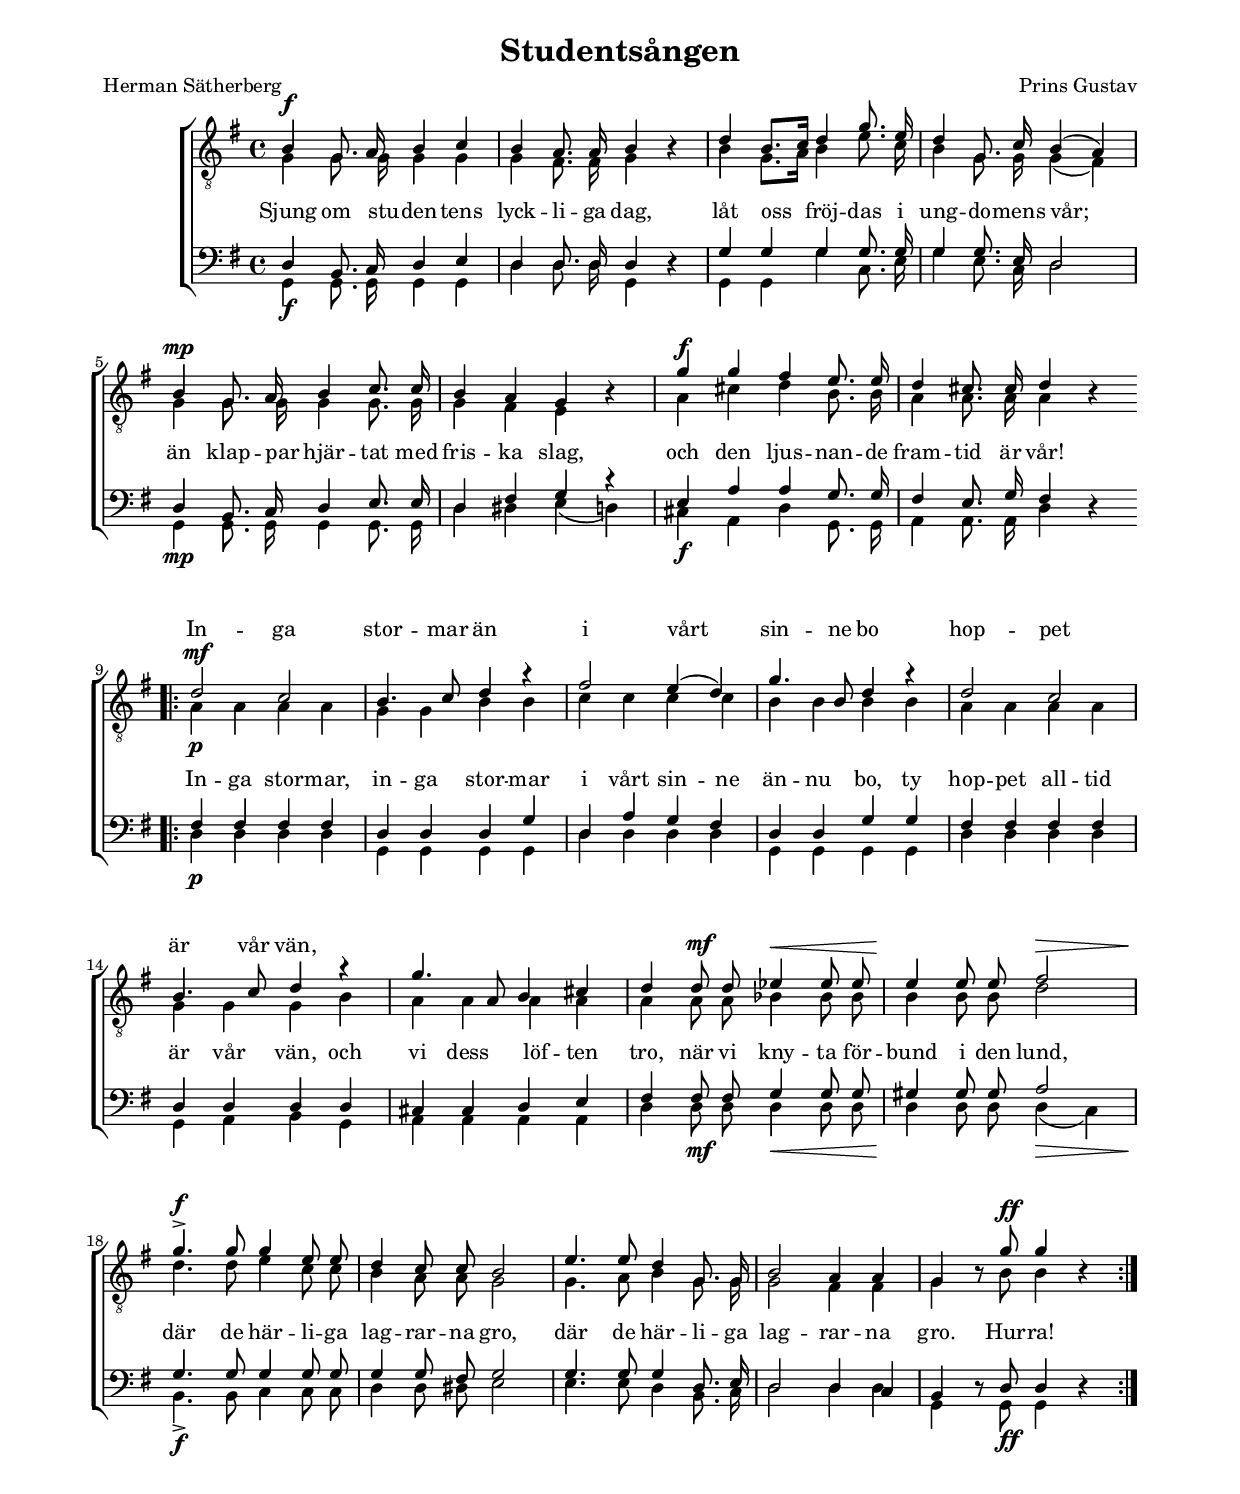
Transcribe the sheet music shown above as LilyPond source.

% LilyBin
\version "2.22.2"

\include "../../Include/midiVolume.ly"
\include "../../Include/copyright.ly"
\include "../../Include/customPaper.ly"

\bookOutputName "Studentsangen"
\pageHeader

\paper{
	page-count = #1
}

global = {
	\time 4/4
	\key g \major
}

dynamicsT = \relative c' {
	\override DynamicLineSpanner.staff-padding = #3

	s1\f  | s1 | s1   | s1 |
	s1\mp | s1 | s1\f | s1 |

	\bar ".|:"

	\repeat volta 2 {
		s1\mf | s1 | s1 | s1            |
		s1    | s1 | s1 | s4 s4\mf s2\< |	s2\! s2\> |
		s1\f | s1 | s1 | s1 | s4. s8\ff s2
		\bar ":|."
	}
}

dynamicsB = \relative c' {
	\override DynamicLineSpanner.staff-padding = #3

	s1\f  | s1 | s1   | s1 |
	s1\mp | s1 | s1\f | s1 |

	\bar ".|:"

	\repeat volta 2 {
		s1\p | s1 | s1 | s1            |
		s1    | s1 | s1 | s4 s4\mf s2\< |	s2\! s2\> |
		s1\f | s1 | s1 | s1 | s4. s8\ff s2
		\bar ":|."
	}
}


tOne = \relative c' {
	\autoBeamOff
	\override DynamicLineSpanner.staff-padding = #3

	b4 g8. a16 b4 c4 |
	b4 a8. a16 b4 s4 |
	d4 b8.[ c16] d4 g8. e16 |
	d4 g,8. c16 b4( a4) |

	b4 g8. a16 b4 c8. c16 |
	b4 a4 g4 s4 |
	g'4 g4 fis4 e8. e16 |
	d4 cis8. cis16 d4 s4 |

	\bar ".|:"

	\repeat volta 2 {
		d2\p c2 |
		b4. c8 d4 r4 |
		fis2 e4( d4) |
		g4. b,8 d4 r4 |

		d2 c2 |
		b4. c8 d4 r4 |
		g4. a,8 b4 cis4 |
		d4 d8 d8 es4 es8 es8 |
		e4 e8 e8 fis2 |

		g4.-> g8 g4 e8 e8 |
		d4 c8 c8 b2 |
		e4. e8 d4 g,8. g16 |
		b2 a4 a4 |
		g4 s8 g'8 g4 s4

		\bar ":|."
	}
}

tTwo = \relative c' {
	\autoBeamOff
	\override Voice.Rest #'staff-position = #0
	\override DynamicLineSpanner.staff-padding = #3

	g4 g8. g16 g4 g4 |
	g4 fis8. fis16 g4 r4 |
	b4 g8.[ a16] b4 e8. c16 |
	b4 g8. g16 g4( fis4) |

	g4 g8. g16 g4 g8. g16 |
	g4 fis4 e4 r4 |
	a4 cis4 d4 b8. b16 |
	a4 a8. a16 a4 r4 |

	\bar ".|:"

	\repeat volta 2 {
		a4 a4 a4 a4 |
		g4 g4 b4 b4 |
		c4 c4 c4 c4 |
		b4 b4 b4 b4 |

		a4 a4 a4 a4 |
		g4 g4 g4 b4 |
		a4 a4 a4 a4 |
		a4 a8 a8 bes4 bes8 bes8 |
		b4 b8 b8 d2 |

		d4. d8 e4 c8 c8 |
		b4 a8 a8 g2 |
		g4. a8 b4 g8. g16 |
		g2 fis4 fis4 |
		g4 r8 b8 b4 r4

		\bar ":|."
	}
}

bOne = \relative c {
	\autoBeamOff
	\override DynamicLineSpanner.staff-padding = #3

	d4 b8. c16 d4 e4 |
	d4 d8. d16 d4 s4 |
	g4 g4 g4 g8. g16 |
	g4 g8. e16 d2 |

	d4 b8. c16 d4 e8. e16 |
	d4 fis4 g4 r4 |
	e4 a4 a4 g8. g16 |
	fis4 e8. g16 fis4 s4 |

	\bar ".|:"

	\repeat volta 2 {
		fis4 fis4 fis4 fis4 |
		d4 d4 d4 g4 |
		d4 a'4 g4 fis4 |
		d4 d4 g4 g4 |

		fis4 fis4 fis4 fis4 |
		d4 d4 d4 d4 |
		cis4 cis4 d4 e4 |
		fis4 fis8 fis8 g4 g8 g8 |
		gis4 gis8 gis8 a2 |

		g4. g8 g4 g8 g8 |
		g4 g8 fis8 g2 |
		g4. g8 g4 d8. e16 |
		d2 d4 c4 |
		b4 s8 d8 d4 s4

		\bar ":|."
	}
}

bTwo = \relative c {
	\autoBeamOff
	\override Voice.Rest #'staff-position = #0
	\override DynamicLineSpanner.staff-padding = #3

	g4 g8. g16 g4 g4 |
	d'4 d8. d16 g,4 r4 |
	g4 g4 g'4 c,8. e16 |
	g4 e8. c16 d2 |

	g,4 g8. g16 g4 g8. g16 |
	d'4 dis4 e4( d4) |
	cis4 a4 d4 g,8. g16 |
	a4 a8. a16 d4 r4 |

	\bar ".|:"

	\repeat volta 2 {
		d4 d4 d4 d4 |
		g,4 g4 g4 g4 |
		d'4 d4 d4 d4 |
		g,4 g4 g4 g4 |

		d'4 d4 d4 d4 |
		g,4 a4 b4 g4 |
		a4 a4 a4 a4 |
		d4 d8 d8 d4 d8 d8 |
		d4 d8 d8 d4( c4) |

		b4._> b8 c4 c8 c8 |
		d4 d8 dis8 e2 |
		e4. e8 d4 b8. c16 |
		d2 d4 d4 |
		g,4 r8 g8 g4 r4

		\bar ":|."
	}
}

tOneLyric = \lyricmode {
	\repeat unfold 36 {\skip 1}

	In -- ga stor -- mar än
	i vårt sin -- ne bo
	hop -- pet är vår vän,
}

tTwoLyric = \lyricmode {
	Sjung om stu -- den -- tens lyck -- li -- ga dag,
	låt oss fröj -- das i ung -- do -- mens vår;
	än klap -- par hjär -- tat med fris -- ka slag,
	och den ljus -- nan -- de fram -- tid är vår!

	In -- ga stor -- mar, in -- ga stor -- mar
	i vårt sin -- ne än -- nu bo,
	ty hop -- pet all -- tid är  vår vän, och vi dess löf -- ten tro,
	när vi kny -- ta för -- bund i den lund,
	där de här -- li -- ga lag -- rar -- na gro,
	där de här -- li -- ga lag -- rar -- na gro.

	Hur -- ra!
}

\include "midi.ly"
\score { % centered <<

	\studentsangenHeader

	\new ChoirStaff <<
		\new Staff = "tenor" <<
			\global
			\clef "treble_8"
			\new Voice = "tOne" <<
				\voiceOne
				\tOne
			>>
			\new Voice <<
				\dynamicUp
				\voiceOne
				\dynamicsT
			>>
			\new Voice = "tTwo" <<
				\voiceTwo
				\tTwo
			>>
		>>
		\new Lyrics \with { alignAboveContext = "tenor" }  {
			\lyricsto "tOne"
			\tOneLyric
		}
		\new Lyrics  {
			\lyricsto "tTwo"
			\tTwoLyric
		}
		\new Staff = "basses" <<
			\global
			\clef "bass"
			\new Voice = "bOne" <<
				\voiceOne
				\bOne
			>>
			\new Voice = "bTwo" <<
				\voiceTwo
				\bTwo
			>>
			\new Voice <<
				\voiceTwo
				\dynamicsB
			>>
		>>
	>>
}  % End score

